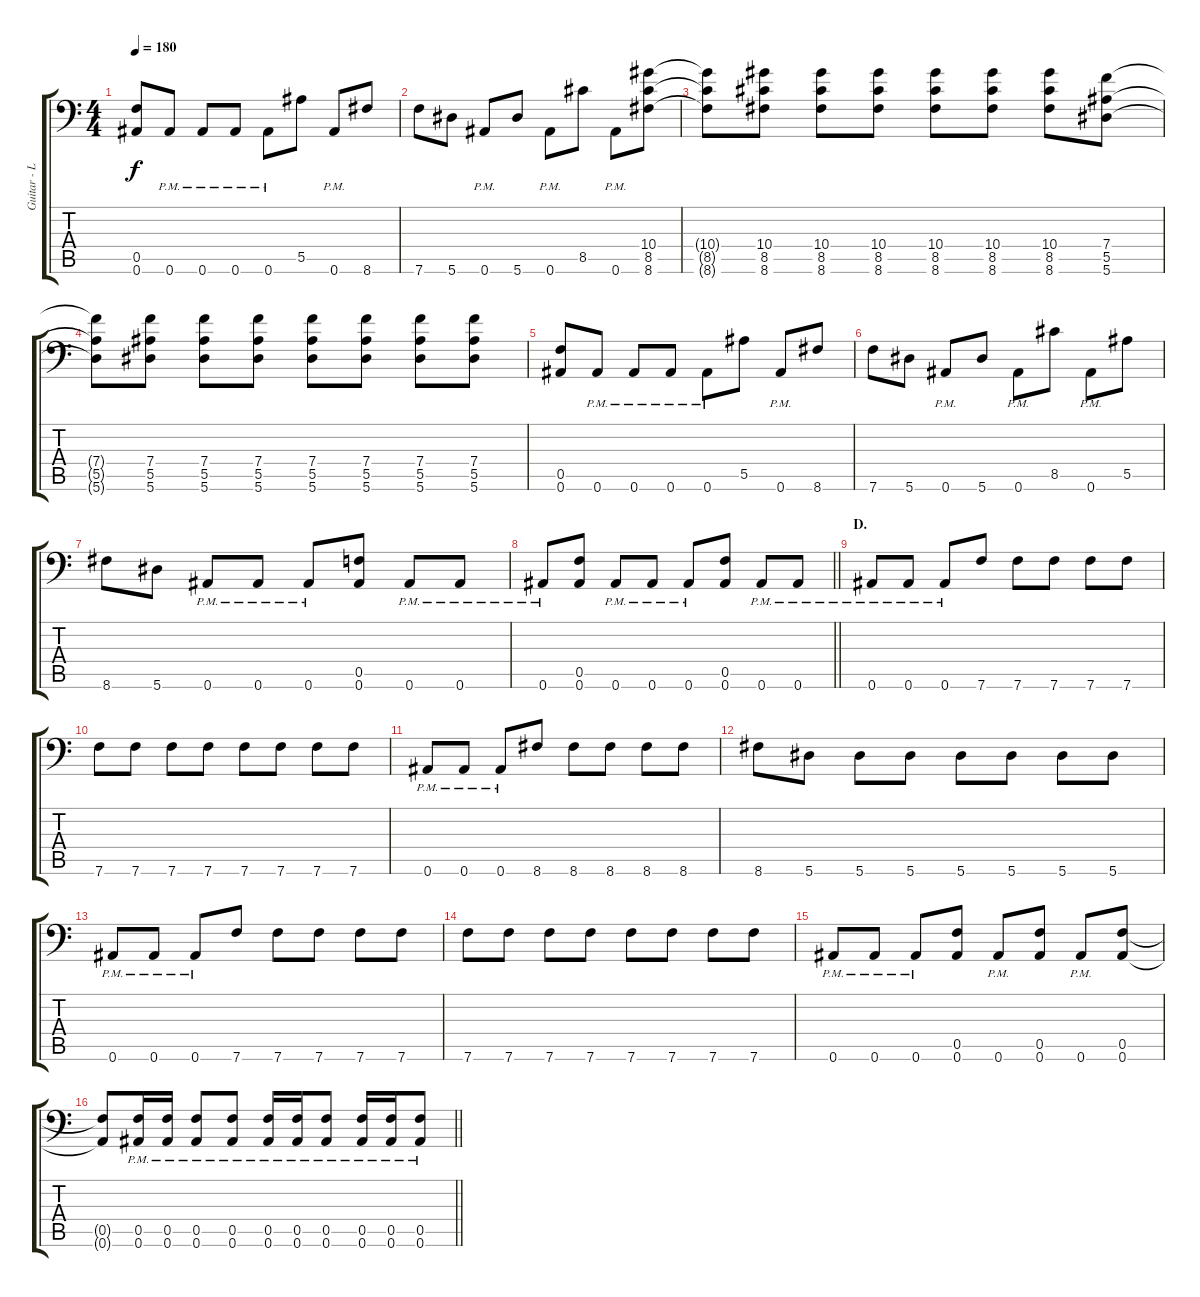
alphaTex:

\track ("Guitar - Left" "Guitar - L") {instrument distortionguitar}
\staff {score tabs}
\tuning (C4 G3 Eb3 Bb2 F2 Bb1) {hide}
\ts (4 4)
\tempo 180
\clef f4
\ks c
(0.5 0.6).8{dy f} 0.6{pm}.8 0.6{pm}.8 0.6{pm}.8 0.6{pm}.8 5.5.8 0.6{pm}.8 8.6.8 |
7.6.8 5.6.8 0.6{pm}.8 5.6.8 0.6{pm}.8 8.5.8 0.6{pm}.8 (10.4 8.5 8.6).8 |
(10.4{t} 8.5{t} 8.6{t}).8 (10.4 8.5 8.6).8 (10.4 8.5 8.6).8 (10.4 8.5 8.6).8 (10.4 8.5 8.6).8 (10.4 8.5 8.6).8 (10.4 8.5 8.6).8 (7.4 5.5 5.6).8 |
(7.4{t} 5.5{t} 5.6{t}).8 (7.4 5.5 5.6).8 (7.4 5.5 5.6).8 (7.4 5.5 5.6).8 (7.4 5.5 5.6).8 (7.4 5.5 5.6).8 (7.4 5.5 5.6).8 (7.4 5.5 5.6).8 |
(0.5 0.6).8 0.6{pm}.8 0.6{pm}.8 0.6{pm}.8 0.6{pm}.8 5.5.8 0.6{pm}.8 8.6.8 |
7.6.8 5.6.8 0.6{pm}.8 5.6.8 0.6{pm}.8 8.5.8 0.6{pm}.8 5.5.8 |
8.6.8 5.6.8 0.6{pm}.8 0.6{pm}.8 0.6{pm}.8 (0.5 0.6).8 0.6{pm}.8 0.6{pm}.8 |
\barLineRight lightlight
0.6{pm}.8 (0.5 0.6).8 0.6{pm}.8 0.6{pm}.8 0.6{pm}.8 (0.5 0.6).8 0.6{pm}.8 0.6{pm}.8 |
\section ("" "D.")
0.6{pm}.8 0.6{pm}.8 0.6{pm}.8 7.6.8 7.6.8 7.6.8 7.6.8 7.6.8 |
7.6.8 7.6.8 7.6.8 7.6.8 7.6.8 7.6.8 7.6.8 7.6.8 |
0.6{pm}.8 0.6{pm}.8 0.6{pm}.8 8.6.8 8.6.8 8.6.8 8.6.8 8.6.8 |
8.6.8 5.6.8 5.6.8 5.6.8 5.6.8 5.6.8 5.6.8 5.6.8 |
0.6{pm}.8 0.6{pm}.8 0.6{pm}.8 7.6.8 7.6.8 7.6.8 7.6.8 7.6.8 |
7.6.8 7.6.8 7.6.8 7.6.8 7.6.8 7.6.8 7.6.8 7.6.8 |
0.6{pm}.8 0.6{pm}.8 0.6{pm}.8 (0.5 0.6).8 0.6{pm}.8 (0.5 0.6).8 0.6{pm}.8 (0.5 0.6).8 |
\barLineRight lightlight
(0.5{t} 0.6{t}).8 (0.5{pm} 0.6{pm}).16 (0.5{pm} 0.6{pm}).16 (0.5{pm} 0.6{pm}).8 (0.5{pm} 0.6{pm}).8 (0.5{pm} 0.6{pm}).16 (0.5{pm} 0.6{pm}).16 (0.5{pm} 0.6{pm}).8 (0.5{pm} 0.6{pm}).16 (0.5{pm} 0.6{pm}).16 (0.5{pm} 0.6{pm}).8
